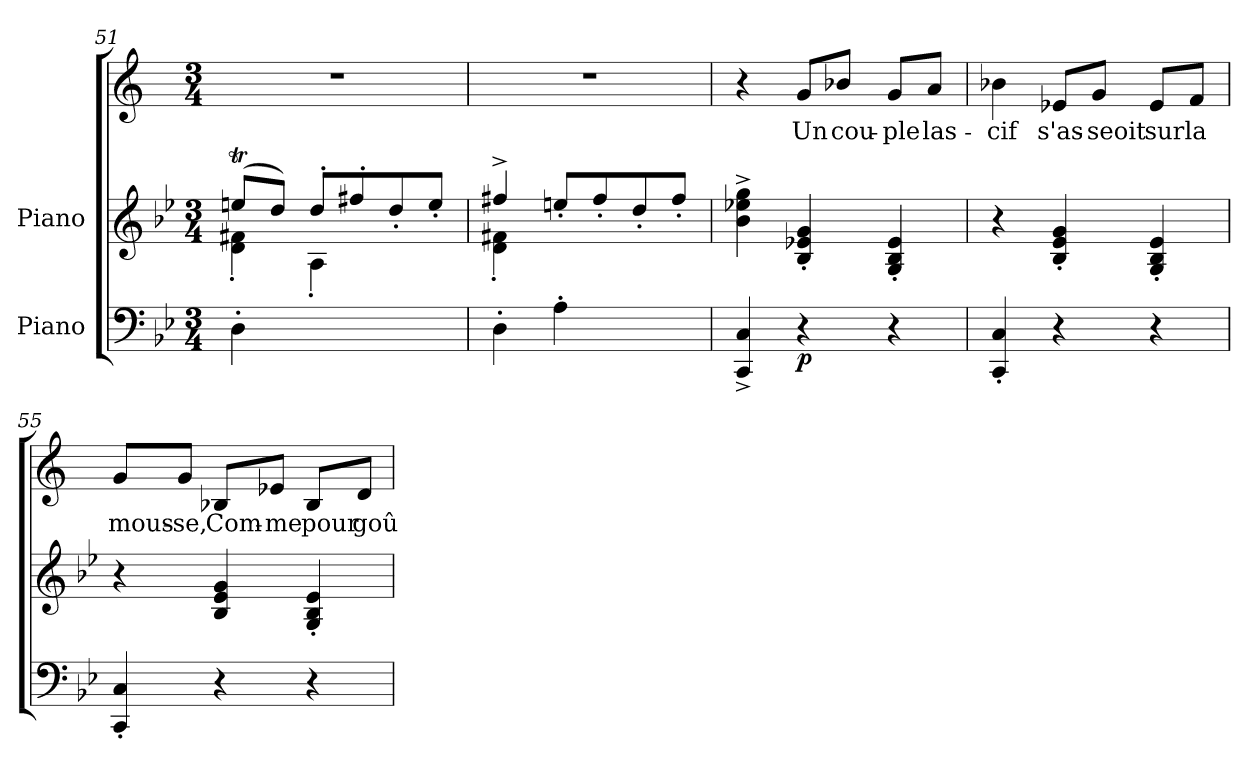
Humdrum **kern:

**kern	**dynam	**kern	**kern	**text
*part3	*part3	*part2	*part1	*part1
*staff3	*staff3	*staff2	*staff1	*staff1
*I"Piano	*	*I"Piano	*	*
!!LO:LB:g=z
*clefF4	*	*clefG2	*clefG2	*
*k[b-e-]	*	*k[b-e-]	*k[]	*
*B-:	*	*B-:	*C:	*
*M3/4	*	*M3/4	*M3/4	*
=51	=51	=51	=51	=51
*	*	*^	*	*
4D'\	.	(8eent/L	4d'\ 4f#X'\	2.r	.
.	.	8dd/J)	.	.	.
2ryy	.	8dd'/L	4A'\	.	.
.	.	8ff#X'/	.	.	.
.	.	8dd'/	4ryy	.	.
.	.	8ee'/J	.	.	.
=52	=52	=52	=52	=52	=52
4D'\	.	4ff#X^/	4d'\ 4f#X'\	2.r	.
4A'\	.	8een'/L	2ryy	.	.
.	.	8ff#'/	.	.	.
4ryy	.	8dd'/	.	.	.
.	.	8ff#'/J	.	.	.
*	*	*v	*v	*	*
=53	=53	=53	=53	=53
4CC^/ 4C^/	.	4b-^\ 4ee-X^\ 4gg^\	4r	.
4r	p	4B-'/ 4e-X'/ 4g'/	8g/L	Un
.	.	.	8b-/J	cou-
4r	.	4G'/ 4B-'/ 4e-'/	8g/L	-ple
.	.	.	8a/J	las-
=54	=54	=54	=54	=54
4CC'/ 4C'/	.	4r	4b-\	-cif
4r	.	4B-'/ 4e-'/ 4g'/	8e-/L	s'as-
.	.	.	8g/J	-seoit
4r	.	4G'/ 4B-'/ 4e-'/	8e-/L	sur
.	.	.	8f/J	la
=55	=55	=55	=55	=55
4CC'/ 4C'/	.	4r	8g/L	mous-
.	.	.	8g/J	-se,
4r	.	4B-/ 4e-/ 4g/	8B-/L	Com-
.	.	.	8e-/J	-me
4r	.	4G'/ 4B-'/ 4e-'/	8B-/L	pour
.	.	.	8d/J	goû-
=	=	=	=	=
*-	*-	*-	*-	*-
